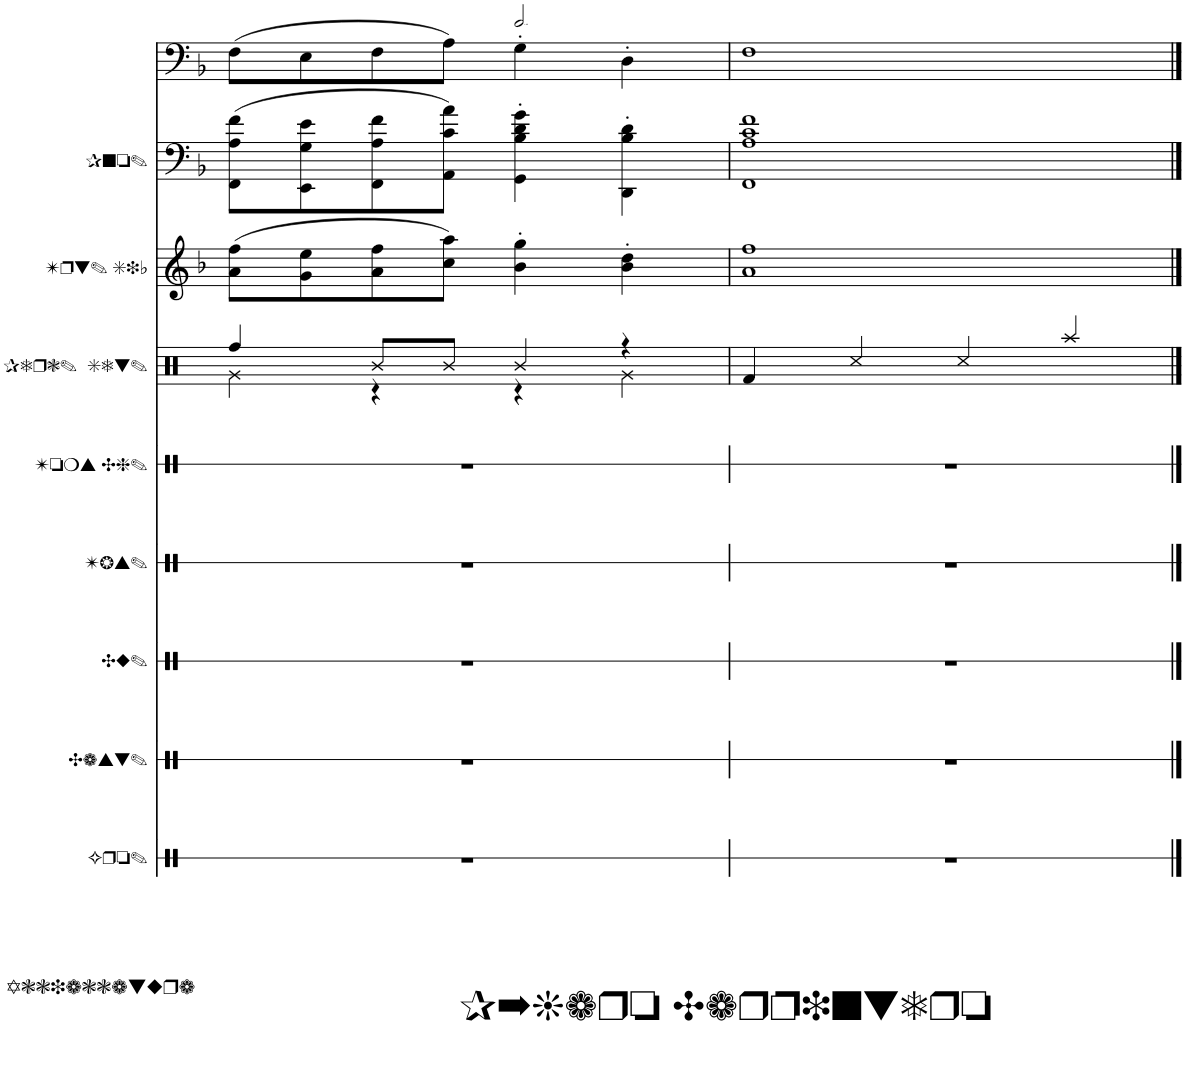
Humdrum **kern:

**kern	**kern	**kern	**kern	**kern	**kern	**kern	**kern	**kern
*part9	*part8	*part7	*part6	*part5	*part4	*part3	*part2	*part1
*staff9	*staff8	*staff7	*staff6	*staff5	*staff4	*staff3	*staff2	*staff1
*I"Güiro	*I"Castañuelas	*I"Cuica	*I"Tablas	*I"Tom-tom chinos	*I"Set de percusión	*I"Trompeta en Sib	*I"Piano	*I"Piano, [Staff 1]
*I'Gro.	*I'Cast.	*I'Cu.	*I'Tbs.	*	*	*I'Tpt. Sib	*I'Pno.	*I'Pno
!!LO:PB:g=z
*clefX	*clefX	*clefX	*clefX	*clefX	*clefX	*clefG2	*clefF4	*clefF4
*	*	*	*	*	*	*Trd1c2	*	*
*k[]	*k[]	*k[]	*k[]	*k[]	*k[]	*k[b-]	*k[b-]	*k[b-]
*M2/2	*M2/2	*M2/2	*M2/2	*M2/2	*M2/2	*M2/2	*M2/2	*M2/2
=17	=17	=17	=17	=17	=17	=17	=17	=17
*	*	*	*	*	*^	*	*	*
1r	1r	1r	1r	1r	4Rff/	4Rg\	(8a\ 8ff\L	(8FF\ 8A\ 8f\L	(8F\L
.	.	.	.	.	.	.	8g\ 8ee\	8EE\ 8G\ 8e\	8E\
.	.	.	.	.	8R/L	4r	8a\ 8ff\	8FF\ 8A\ 8f\	8F\
.	.	.	.	.	8R/J	.	8cc\ 8aa\J)	8AA\ 8c\ 8a\J)	8A\J)
*	*	*	*	*	*	*	*	*	*MM160
.	.	.	.	.	4R/	4r	4b-\' 4gg\'	4GG\' 4B-\' 4d\' 4g\'	4G'\
.	.	.	.	.	4r	4Rg\	4b-\' 4dd\'	4DD\' 4B-\' 4d\'	4D'\
*	*	*	*	*	*v	*v	*	*	*
=18	=18	=18	=18	=18	=18	=18	=18	=18
1r	1r	1r	1r	1r	4Rf/	1a 1ff	1FF 1A 1c 1f	1F
.	.	.	.	.	4Rcc/	.	.	.
.	.	.	.	.	4Rcc/	.	.	.
.	.	.	.	.	4Raa/	.	.	.
==	==	==	==	==	==	==	==	==
*-	*-	*-	*-	*-	*-	*-	*-	*-
